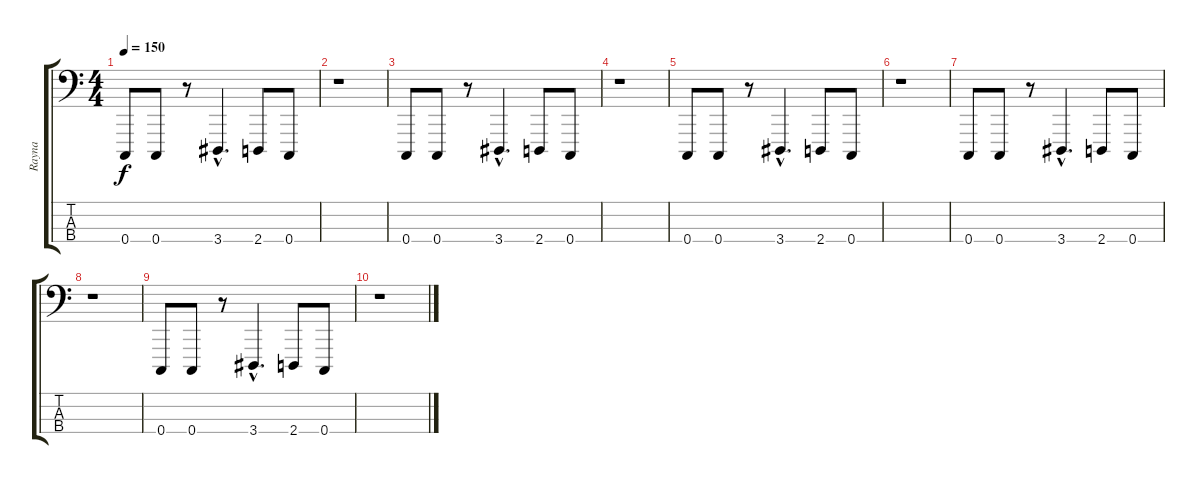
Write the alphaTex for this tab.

\track ("Rayna" "Rayna") {instrument lead8bassandlead}
\staff {score tabs}
\tuning (F2 C2 G1 C1) {hide}
\ts (4 4)
\tempo 150
\clef f4
\ks c
0.4.8{dy f instrument lead8bassandlead} 0.4.8 r.8 3.4{hac}.4{d} 2.4.8 0.4.8 |
r.1 |
0.4.8{instrument lead8bassandlead} 0.4.8 r.8 3.4{hac}.4{d} 2.4.8 0.4.8 |
r.1 |
0.4.8{instrument lead8bassandlead} 0.4.8 r.8 3.4{hac}.4{d} 2.4.8 0.4.8 |
r.1 |
0.4.8{instrument lead8bassandlead} 0.4.8 r.8 3.4{hac}.4{d} 2.4.8 0.4.8 |
r.1 |
0.4.8{instrument lead8bassandlead} 0.4.8 r.8 3.4{hac}.4{d} 2.4.8 0.4.8 |
r.1
